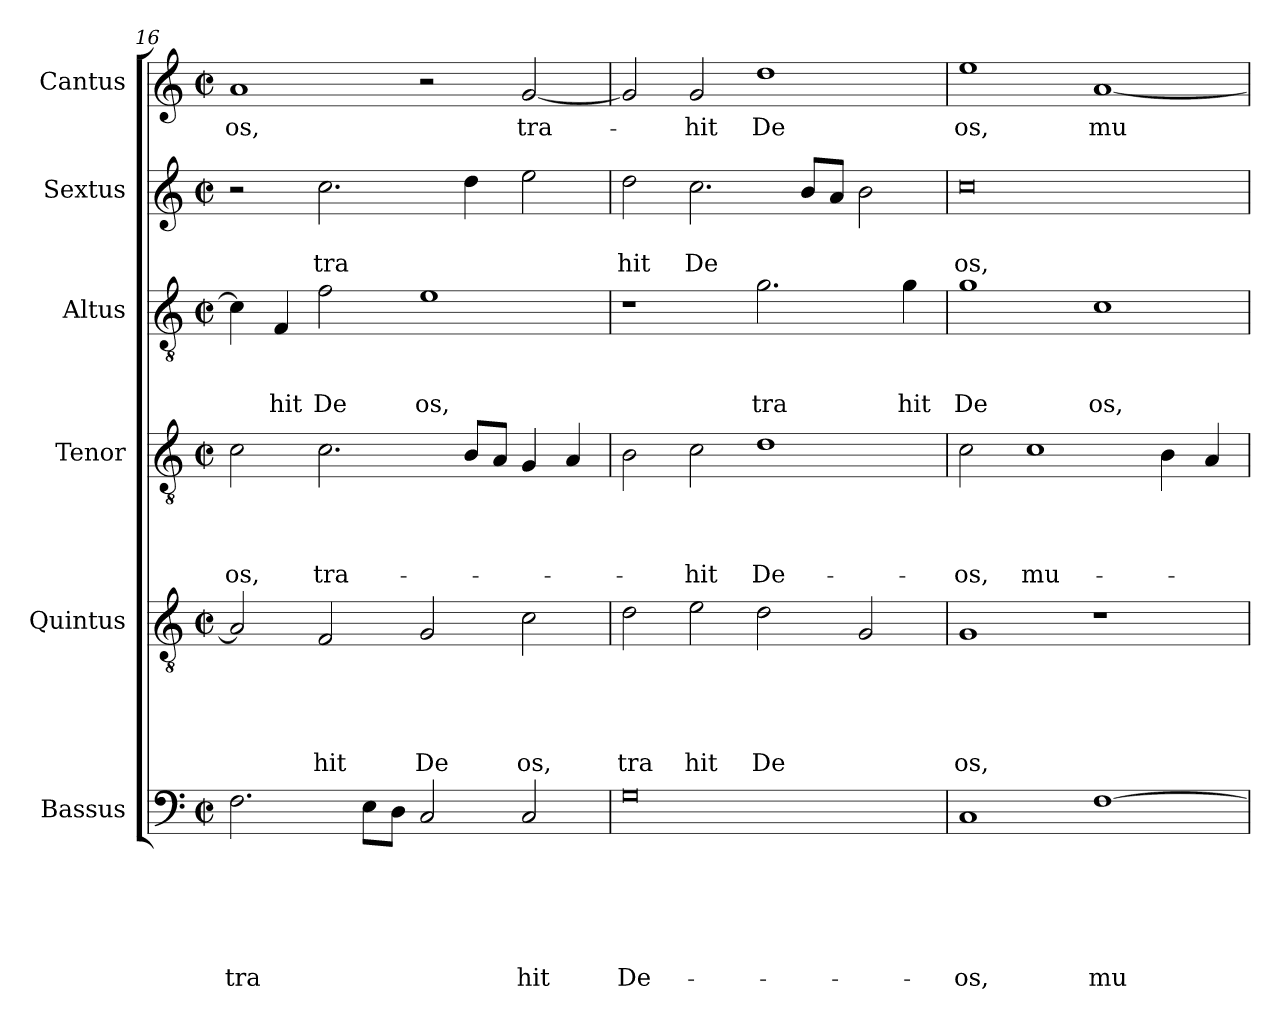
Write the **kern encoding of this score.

**kern	**text	**text	**text	**text	**text	**text	**kern	**text	**text	**text	**text	**text	**kern	**text	**text	**text	**text	**kern	**text	**text	**text	**kern	**text	**text	**kern	**text
*part6	*part6	*part6	*part6	*part6	*part6	*part6	*part5	*part5	*part5	*part5	*part5	*part5	*part4	*part4	*part4	*part4	*part4	*part3	*part3	*part3	*part3	*part2	*part2	*part2	*part1	*part1
*staff6	*staff6	*staff6	*staff6	*staff6	*staff6	*staff6	*staff5	*staff5	*staff5	*staff5	*staff5	*staff5	*staff4	*staff4	*staff4	*staff4	*staff4	*staff3	*staff3	*staff3	*staff3	*staff2	*staff2	*staff2	*staff1	*staff1
*I"Bassus	*	*	*	*	*	*	*I"Quintus	*	*	*	*	*	*I"Tenor	*	*	*	*	*I"Altus	*	*	*	*I"Sextus	*	*	*I"Cantus	*
*clefF4	*	*	*	*	*	*	*clefGv2	*	*	*	*	*	*clefGv2	*	*	*	*	*clefGv2	*	*	*	*clefG2	*	*	*clefG2	*
*k[]	*	*	*	*	*	*	*k[]	*	*	*	*	*	*k[]	*	*	*	*	*k[]	*	*	*	*k[]	*	*	*k[]	*
*C:	*	*	*	*	*	*	*C:	*	*	*	*	*	*C:	*	*	*	*	*C:	*	*	*	*C:	*	*	*C:	*
*M2/2	*	*	*	*	*	*	*M2/2	*	*	*	*	*	*M2/2	*	*	*	*	*M2/2	*	*	*	*M2/2	*	*	*M2/2	*
*met(c|)	*	*	*	*	*	*	*met(c|)	*	*	*	*	*	*met(c|)	*	*	*	*	*met(c|)	*	*	*	*met(c|)	*	*	*met(c|)	*
=16	=16	=16	=16	=16	=16	=16	=16	=16	=16	=16	=16	=16	=16	=16	=16	=16	=16	=16	=16	=16	=16	=16	=16	=16	=16	=16
!	!	!	!	!	!	!LO:LY:b	!	!	!	!	!	!	!	!	!	!	!LO:LY:b	!	!	!	!	!	!	!	!	!LO:LY:b
2.F\	.	.	.	.	.	tra	2A/]	.	.	.	.	.	2c\	.	.	.	-os,	4c\]	.	.	.	2r	.	.	1a	-os,
!	!	!	!	!	!	!	!	!	!	!	!	!	!	!	!	!	!	!	!	!	!LO:LY:b	!	!	!	!	!
.	.	.	.	.	.	.	.	.	.	.	.	.	.	.	.	.	.	4F/	.	.	hit	.	.	.	.	.
!	!	!	!	!	!	!	!	!	!	!	!	!LO:LY:b	!	!	!	!	!LO:LY:b	!	!	!	!LO:LY:b	!	!	!LO:LY:b	!	!
.	.	.	.	.	.	.	2F/	.	.	.	.	hit	2.c\	.	.	.	tra-	2f\	.	.	De	2.cc\	.	tra	.	.
8E\L	.	.	.	.	.	.	.	.	.	.	.	.	.	.	.	.	.	.	.	.	.	.	.	.	.	.
8D\J	.	.	.	.	.	.	.	.	.	.	.	.	.	.	.	.	.	.	.	.	.	.	.	.	.	.
!	!	!	!	!	!	!	!	!	!	!	!	!LO:LY:b	!	!	!	!	!	!	!	!	!LO:LY:b	!	!	!	!	!
2C/	.	.	.	.	.	.	2G/	.	.	.	.	De	.	.	.	.	.	1e	.	.	os,	.	.	.	2r	.
.	.	.	.	.	.	.	.	.	.	.	.	.	8B/L	.	.	.	.	.	.	.	.	4dd\	.	.	.	.
.	.	.	.	.	.	.	.	.	.	.	.	.	8A/J	.	.	.	.	.	.	.	.	.	.	.	.	.
!	!	!	!	!	!	!LO:LY:b	!	!	!	!	!	!LO:LY:b	!	!	!	!	!	!	!	!	!	!	!	!	!	!LO:LY:b
2C/	.	.	.	.	.	hit	2c\	.	.	.	.	os,	4G/	.	.	.	.	.	.	.	.	2ee\	.	.	[>2g/	tra-
.	.	.	.	.	.	.	.	.	.	.	.	.	4A/	.	.	.	.	.	.	.	.	.	.	.	.	.
!!LO:PB:g=z
=17	=17	=17	=17	=17	=17	=17	=17	=17	=17	=17	=17	=17	=17	=17	=17	=17	=17	=17	=17	=17	=17	=17	=17	=17	=17	=17
!	!	!	!	!	!	!LO:LY:b	!	!	!	!	!	!LO:LY:b	!	!	!	!	!	!	!	!	!	!	!	!LO:LY:b	!	!
0G	.	.	.	.	.	De-	2d\	.	.	.	.	tra	2B\	.	.	.	.	1r	.	.	.	2dd\	.	hit	2g/]	.
!	!	!	!	!	!	!	!	!	!	!	!	!LO:LY:b	!	!	!	!	!LO:LY:b	!	!	!	!	!	!	!LO:LY:b	!	!LO:LY:b
.	.	.	.	.	.	.	2e\	.	.	.	.	hit	2c\	.	.	.	-hit	.	.	.	.	2.cc\	.	De	2g/	-hit
!	!	!	!	!	!	!	!	!	!	!	!	!LO:LY:b	!	!	!	!	!LO:LY:b	!	!	!	!LO:LY:b	!	!	!	!	!LO:LY:b
.	.	.	.	.	.	.	2d\	.	.	.	.	De	1d	.	.	.	De-	2.g\	.	.	tra	.	.	.	1dd	De
.	.	.	.	.	.	.	.	.	.	.	.	.	.	.	.	.	.	.	.	.	.	8b/L	.	.	.	.
.	.	.	.	.	.	.	.	.	.	.	.	.	.	.	.	.	.	.	.	.	.	8a/J	.	.	.	.
.	.	.	.	.	.	.	2G/	.	.	.	.	.	.	.	.	.	.	.	.	.	.	2b\	.	.	.	.
!	!	!	!	!	!	!	!	!	!	!	!	!	!	!	!	!	!	!	!	!	!LO:LY:b	!	!	!	!	!
.	.	.	.	.	.	.	.	.	.	.	.	.	.	.	.	.	.	4g\	.	.	hit	.	.	.	.	.
=18	=18	=18	=18	=18	=18	=18	=18	=18	=18	=18	=18	=18	=18	=18	=18	=18	=18	=18	=18	=18	=18	=18	=18	=18	=18	=18
!	!	!	!	!	!	!LO:LY:b	!	!	!	!	!	!LO:LY:b	!	!	!	!	!LO:LY:b	!	!	!	!LO:LY:b	!	!	!LO:LY:b	!	!LO:LY:b
1C	.	.	.	.	.	-os,	1G	.	.	.	.	os,	2c\	.	.	.	-os,	1g	.	.	De	0cc	.	os,	1ee	os,
!	!	!	!	!	!	!	!	!	!	!	!	!	!	!	!	!	!LO:LY:b	!	!	!	!	!	!	!	!	!
.	.	.	.	.	.	.	.	.	.	.	.	.	1c	.	.	.	mu-	.	.	.	.	.	.	.	.	.
!	!	!	!	!	!	!LO:LY:b	!	!	!	!	!	!	!	!	!	!	!	!	!	!	!LO:LY:b	!	!	!	!	!LO:LY:b
[>1F	.	.	.	.	.	mu-	1r	.	.	.	.	.	.	.	.	.	.	1c	.	.	os,	.	.	.	[<1a	mu
.	.	.	.	.	.	.	.	.	.	.	.	.	4B\	.	.	.	.	.	.	.	.	.	.	.	.	.
.	.	.	.	.	.	.	.	.	.	.	.	.	4A/	.	.	.	.	.	.	.	.	.	.	.	.	.
=	=	=	=	=	=	=	=	=	=	=	=	=	=	=	=	=	=	=	=	=	=	=	=	=	=	=
*-	*-	*-	*-	*-	*-	*-	*-	*-	*-	*-	*-	*-	*-	*-	*-	*-	*-	*-	*-	*-	*-	*-	*-	*-	*-	*-
